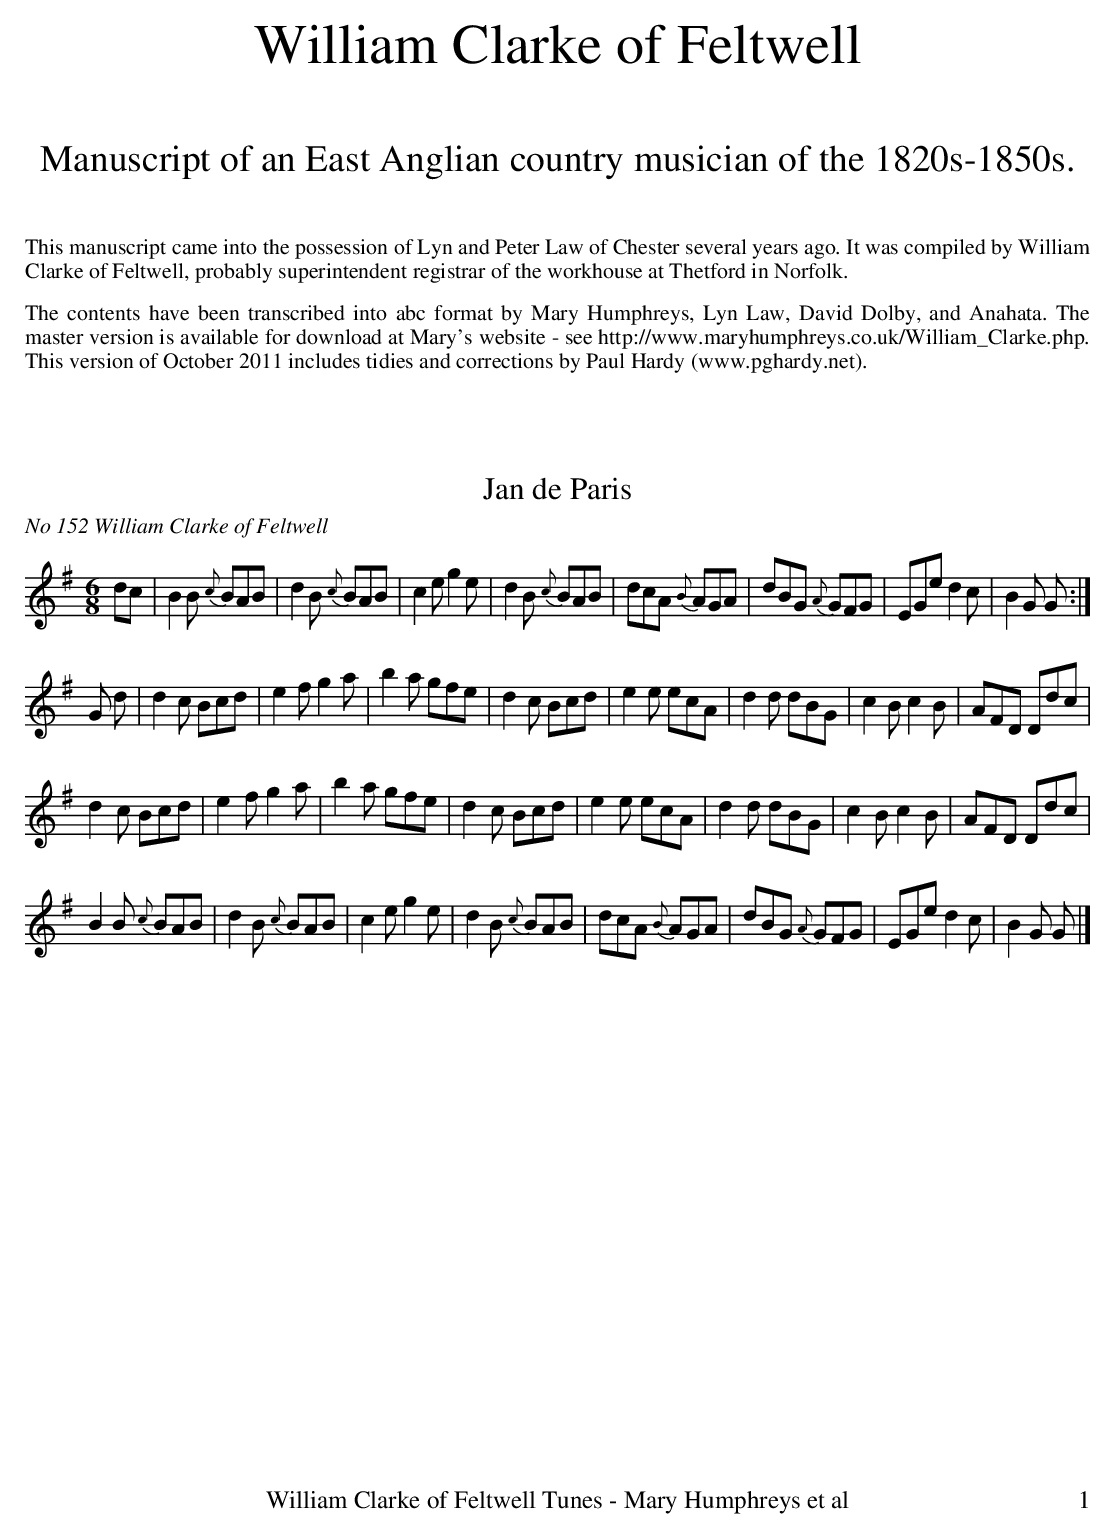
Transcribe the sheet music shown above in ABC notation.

X:1
T:Jan de Paris
O:No 152 William Clarke of Feltwell
M:6/8
L:1/8
K:G
dc|B2B {c}BAB|d2 B {c}BAB|c2e g2e|d2 B {c}BAB|dcA {B}AGA|dBG {A}GFG|EGe d2c|B2 G G:|
G d|d2c Bcd|e2 f g2a|b2 a gfe|d2c Bcd|e2 e ecA|d2d dBG|c2B c2 B|AFD Ddc|
d2c Bcd|e2 f g2a|b2 a gfe|d2c Bcd|e2 e ecA|d2d dBG|c2B c2 B|AFD Ddc|
B2B {c}BAB|d2 B {c}BAB|c2e g2e|d2 B {c}BAB|dcA {B}AGA|dBG {A}GFG|EGe d2c|B2 G G|]
